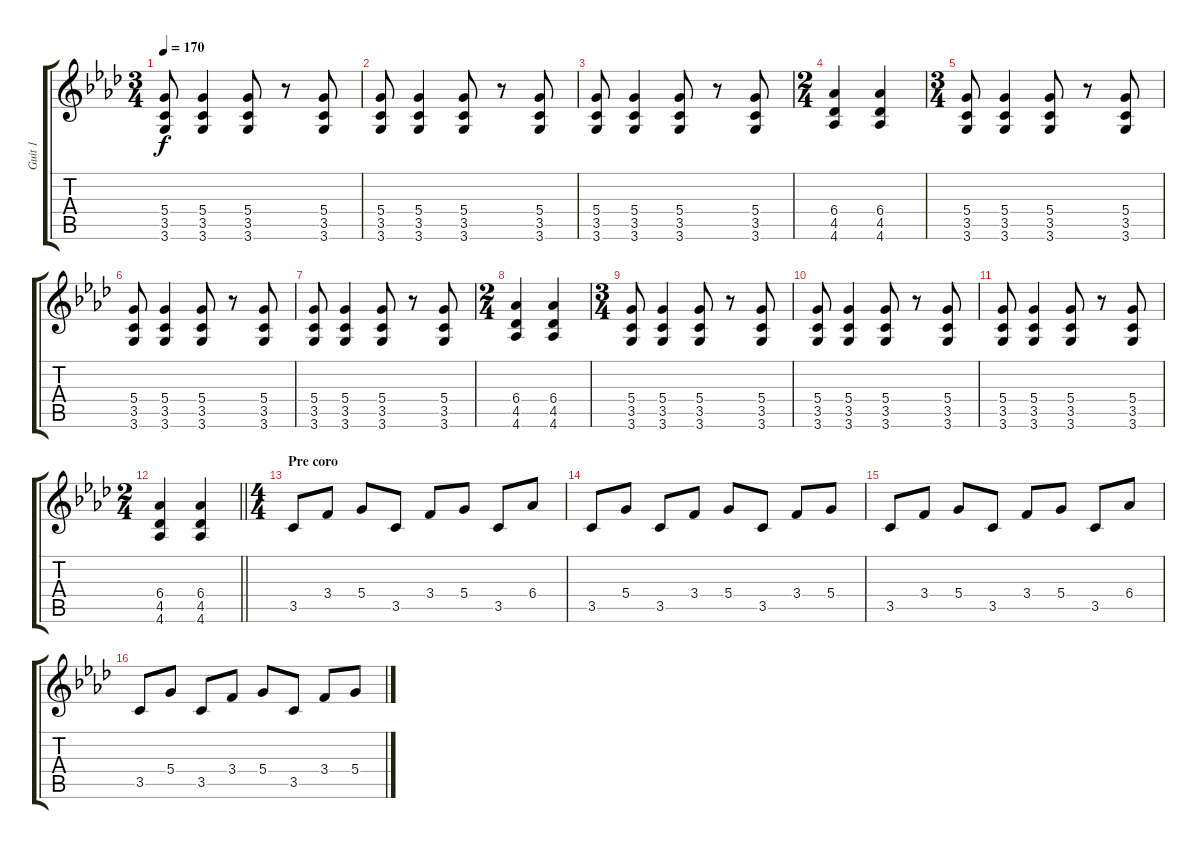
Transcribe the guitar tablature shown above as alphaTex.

\track ("Guit 1" "Guit 1") {instrument overdrivenguitar}
\staff {score tabs}
\tuning (E4 B3 G3 D3 A2 E2) {hide}
\ts (3 4)
\tempo 170
\clef g2
\ks fminor
(5.4 3.5 3.6).8{dy f} (5.4 3.5 3.6).4 (5.4 3.5 3.6).8 r.8 (5.4 3.5 3.6).8 |
(5.4 3.5 3.6).8 (5.4 3.5 3.6).4 (5.4 3.5 3.6).8 r.8 (5.4 3.5 3.6).8 |
(5.4 3.5 3.6).8 (5.4 3.5 3.6).4 (5.4 3.5 3.6).8 r.8 (5.4 3.5 3.6).8 |
\ts (2 4)
(6.4 4.5 4.6).4 (6.4 4.5 4.6).4 |
\ts (3 4)
(5.4 3.5 3.6).8 (5.4 3.5 3.6).4 (5.4 3.5 3.6).8 r.8 (5.4 3.5 3.6).8 |
(5.4 3.5 3.6).8 (5.4 3.5 3.6).4 (5.4 3.5 3.6).8 r.8 (5.4 3.5 3.6).8 |
(5.4 3.5 3.6).8 (5.4 3.5 3.6).4 (5.4 3.5 3.6).8 r.8 (5.4 3.5 3.6).8 |
\ts (2 4)
(6.4 4.5 4.6).4 (6.4 4.5 4.6).4 |
\ts (3 4)
(5.4 3.5 3.6).8 (5.4 3.5 3.6).4 (5.4 3.5 3.6).8 r.8 (5.4 3.5 3.6).8 |
(5.4 3.5 3.6).8 (5.4 3.5 3.6).4 (5.4 3.5 3.6).8 r.8 (5.4 3.5 3.6).8 |
(5.4 3.5 3.6).8 (5.4 3.5 3.6).4 (5.4 3.5 3.6).8 r.8 (5.4 3.5 3.6).8 |
\ts (2 4)
\barLineRight lightlight
(6.4 4.5 4.6).4 (6.4 4.5 4.6).4 |
\ts (4 4)
\section ("" "Pre coro")
3.5.8 3.4.8 5.4.8 3.5.8 3.4.8 5.4.8 3.5.8 6.4.8 |
3.5.8 5.4.8 3.5.8 3.4.8 5.4.8 3.5.8 3.4.8 5.4.8 |
3.5.8 3.4.8 5.4.8 3.5.8 3.4.8 5.4.8 3.5.8 6.4.8 |
3.5.8 5.4.8 3.5.8 3.4.8 5.4.8 3.5.8 3.4.8 5.4.8
